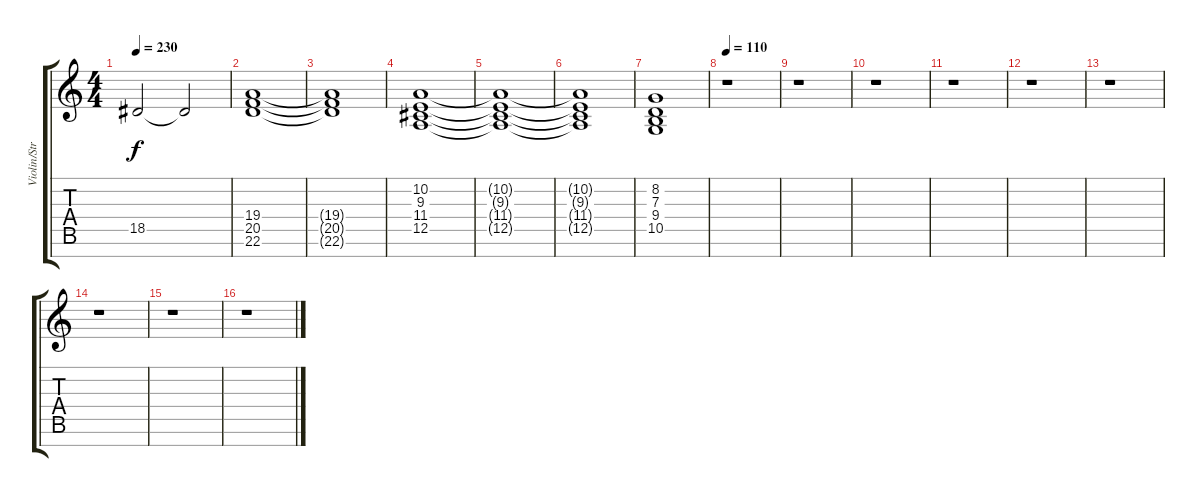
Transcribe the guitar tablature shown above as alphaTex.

\track ("Violin/Strings" "Violin/Str") {instrument violin}
\staff {score tabs}
\tuning (E4 B3 G3 D3 A2 E2 B1) {hide}
\ts (4 4)
\tempo 230
\clef g2
\ks c
18.5{t}.2{dy f} 18.5{t}.2 |
(19.4 20.5 22.6).1 |
(19.4{t} 20.5{t} 22.6{t}).1 |
(10.2 9.3 11.4 12.5).1 |
(10.2{t} 9.3{t} 11.4{t} 12.5{t}).1 |
(10.2{t} 9.3{t} 11.4{t} 12.5{t}).1 |
(8.2 7.3 9.4 10.5).1 |
\tempo 110
r.1 |
r.1 |
r.1 |
r.1 |
r.1 |
r.1 |
r.1 |
r.1 |
r.1
